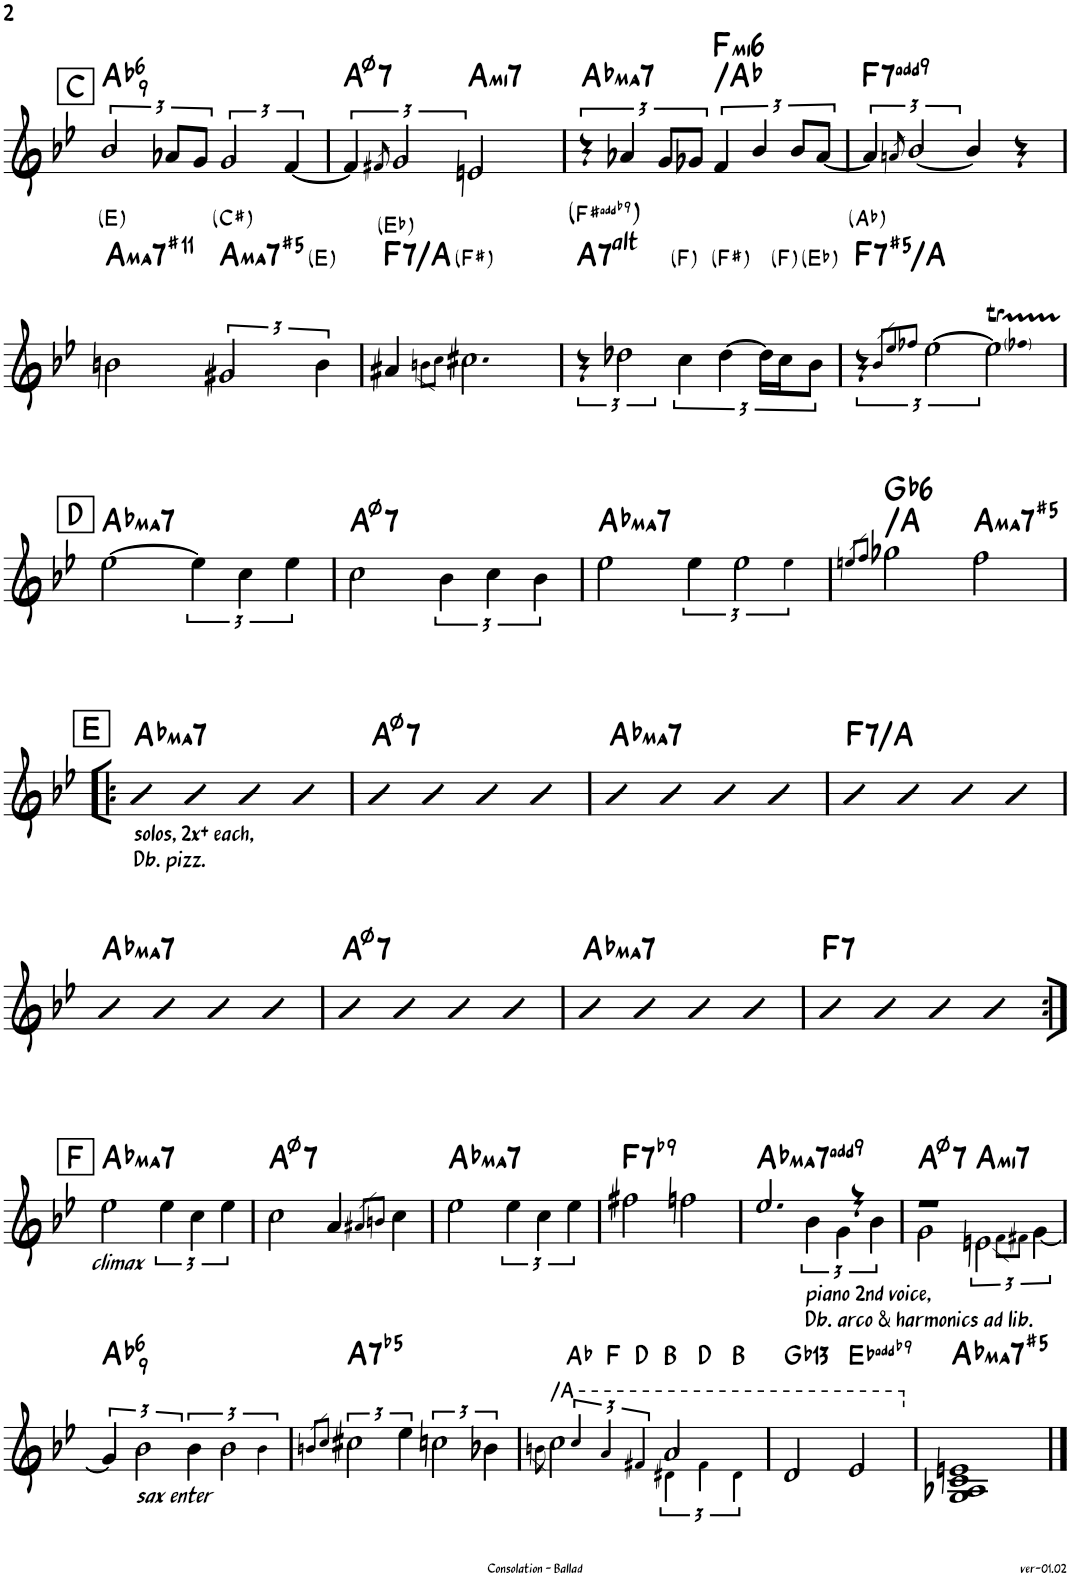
**kern	**harte
*part1	*part1
*staff1	*
*I"Piano	*
*I'Pno.	*
!!LO:PB:g=z
*clefG2	*
*k[b-e-]	*
*M4/4	*
!!LO:REH:place=s1:a:B:rj:fs=14:t=C
=24	=24
!	!LO:H:kt=6
3b-/	Ab:maj6(9)
12a-X/L	.
12g/J	.
3g/	.
[6f/	.
=25	=25
!	!LO:H:kt=7
6f/]	A:hdim7
8qf#X/	.
3g/	.
!	!LO:H:kt=mi7
2en/	A:min7
=26	=26
!	!LO:H:kt=ma7
6r	Ab:maj7
6a-X/	.
12g/L	.
12g-X/J	.
!	!LO:H:n=1:kt=N.C.
!	!LO:H:n=2:kt=mi6
6f/	N F:min6
6b-/	.
12b-/L	.
[12a-/J	.
=27	=27
!	!LO:H:kt=7
6a-/]	F:7(9)
8qan/	.
[3b-/	.
4b-/]	.
4r	.
!!LO:LB:g=z
=28	=28
!	!LO:H:n=1:kt=ma7
2bn\	A:maj7(#11) E:maj
!	!LO:H:n=1:kt=ma7
3g#X/	A:(3,#5,7) C#:maj
6b\	E:maj
=29	=29
!	!LO:H:n=1:kt=7
4a#X/	F:7/3 Eb:maj
8qbn\L	.
8qcc\J	.
2.cc#X\	F#:maj
=30	=30
!	!LO:H:n=1:kt=7
6r	A:(3,b5,#5,b7,b9,#9) F#:maj(b9)
3dd-X\	.
6cc\	F:maj
[6dd-\	F#:maj
24dd-\LL]	.
24cc\J	F:maj
12b-\J	Eb:maj
=31	=31
!	!LO:H:n=1:kt=7
6r	F:(3,#5,b7)/3 Ab:maj
8qb-/L	.
8qee-/	.
8qff-X/J	.
[3ee-\	.
2ee-T\]	.
!!LO:LB:g=z
!!LO:REH:place=s1:a:B:rj:fs=14:t=D
=32	=32
!	!LO:H:kt=ma7
[2ee-\	Ab:maj7
6ee-\]	.
6cc\	.
6ee-\	.
=33	=33
!	!LO:H:kt=7
2cc\	A:hdim7
6b-\	.
6cc\	.
6b-\	.
=34	=34
!	!LO:H:kt=ma7
2ee-\	Ab:maj7
6ee-\	.
!LO:N:head=open	!
6ee-\	.
6ee-!\	.
=35	=35
8qeen/L	.
8qff/J	.
!	!LO:H:n=1:kt=N.C.
!	!LO:H:n=2:kt=6
2gg-X\	N Gb:maj6
!	!LO:H:kt=ma7
2ff\	A:(3,#5,7)
!!LO:LB:g=z
!!LO:REH:place=s1:a:B:rj:fs=14:t=E
=36!|:	=36!|:
!LO:TX:b:t=solos, 2x+ each,	!
!LO:TX:b:t=Db. pizz.	!LO:H:kt=ma7
4b-	Ab:maj7
4b-	.
4b-	.
4b-	.
=37	=37
!	!LO:H:kt=7
4b-	A:hdim7
4b-	.
4b-	.
4b-	.
=38	=38
!	!LO:H:kt=ma7
4b-	Ab:maj7
4b-	.
4b-	.
4b-	.
=39	=39
!	!LO:H:kt=7
4b-	F:7/3
4b-	.
4b-	.
4b-	.
!!LO:LB:g=z
=40	=40
!	!LO:H:kt=ma7
4b-	Ab:maj7
4b-	.
4b-	.
4b-	.
=41	=41
!	!LO:H:kt=7
4b-	A:hdim7
4b-	.
4b-	.
4b-	.
=42	=42
!	!LO:H:kt=ma7
4b-	Ab:maj7
4b-	.
4b-	.
4b-	.
=43	=43
!	!LO:H:kt=7
4b-	F:7
4b-	.
4b-	.
4b-	.
!!LO:LB:g=z
!!LO:REH:place=s1:a:B:rj:fs=14:t=F
=44:|!	=44:|!
!LO:TX:b:i:t=climax	!LO:H:kt=ma7
2ee-\	Ab:maj7
6ee-\	.
6cc\	.
6ee-\	.
=45	=45
!	!LO:H:kt=7
2cc\	A:hdim7
4a/	.
8qa#X/L	.
8qbn/J	.
4cc\	.
=46	=46
!	!LO:H:kt=ma7
2ee-\	Ab:maj7
6ee-\	.
6cc\	.
6ee-\	.
=47	=47
!	!LO:H:kt=7
2ff#X\	F:7(b9)
2ffn\	.
=48	=48
*^	*
!	!	!LO:H:kt=ma7
2.ee-/	2ryy	Ab:maj7(9)
!	!LO:TX:b:t=piano 2nd voice,	!
!	!LO:TX:b:t=Db. arco & harmonics ad lib.	!
.	6b-\	.
.	6g\	.
4r	.	.
.	6b-\	.
=49	=49	=49
!	!	!LO:H:kt=7
1r	2g\	A:hdim7
!	!	!LO:H:kt=mi7
.	3en\	A:min7
.	8qf\L	.
.	8qf#X\J	.
.	[6g\	.
!!LO:LB:g=z	!!
=50	=50	=50
!	!	!LO:H:kt=6
*v	*v	*
6g/]	Ab:maj6(9)
!LO:TX:b:i:t=sax enter	!
3b-\	.
6b-\	.
!LO:N:head=open	!
6b-\	.
6b-!\	.
=51	=51
8qbn/L	.
8qcc/J	.
!	!LO:H:kt=7
3cc#X\	A:(3,b5,b7)
6ee-\	.
3ccn\	.
6b-X\	.
=52	=52
8qbn\	.
*^	*
!LO:TX:a:t=/A	!	!
2cc\	6cc!/	Ab:maj
.	6a!/	F:maj
.	6f#X!/	D:maj
2a/	6d#X!\	B:maj
.	6f#!\	D:maj
.	6d#!\	B:maj
=53	=53	=53
!	!	!LO:H:kt=13
*v	*v	*
2d/	Gb:9(11,13)
2e-/	Eb:maj(b9)
=54	=54
!	!LO:H:kt=ma7
1G 1A-X 1c 1en	Ab:(3,#5,7)
==	==
*-	*-
